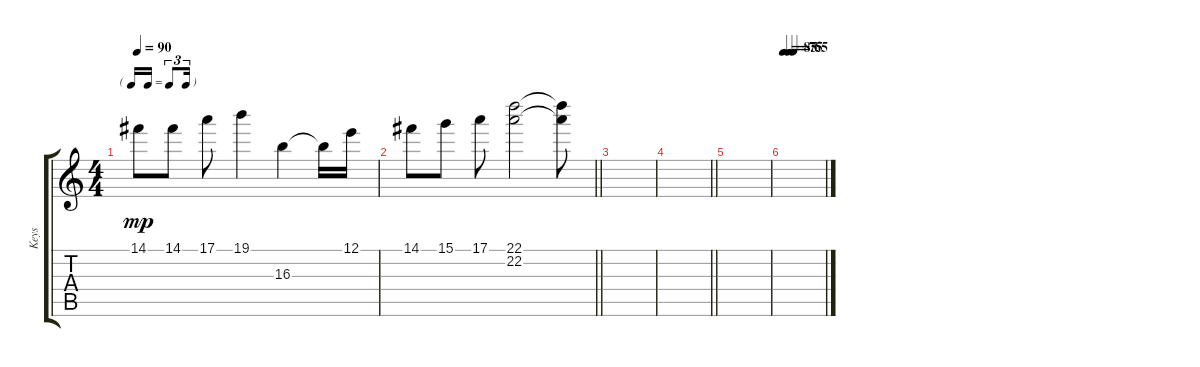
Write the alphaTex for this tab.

\track ("Keys" "Keys") {instrument electricguitarjazz}
\staff {score tabs}
\tuning (E4 B3 G3 D3 A2 E2) {hide}
\ts (4 4)
\tf triplet16th
\tempo 90
\clef g2
\ks c
14.1.8{dy mp} 14.1.8 17.1.8 19.1.4 16.3.4 16.3{t}.16 12.1.16 |
\barLineRight lightlight
14.1.8 15.1.8 17.1.8 (22.1 22.2).2 (22.1{t} 22.2{t}).8 |
|
\barLineRight lightlight
|
|
\tempo 85
\tempo (75 0.125)
\tempo (65 0.25)
